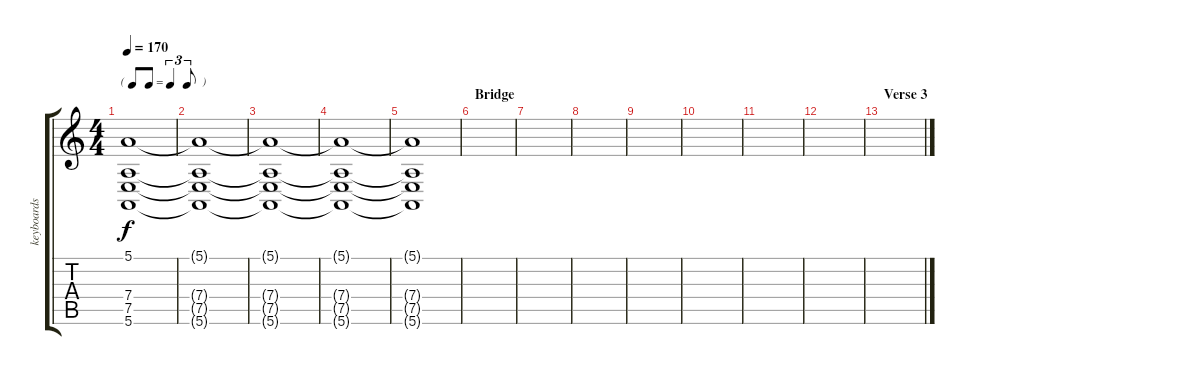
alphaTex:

\track ("keyboards" "keyboards") {instrument stringensemble1}
\staff {score tabs}
\tuning (E4 B3 G3 D3 A2 E2) {hide}
\ts (4 4)
\tf triplet8th
\tempo 170
\clef g2
\ks c
(5.1{t} 7.4{t} 7.5{t} 5.6{t}).1{dy f} |
(5.1{t} 7.4{t} 7.5{t} 5.6{t}).1 |
(5.1{t} 7.4{t} 7.5{t} 5.6{t}).1 |
(5.1{t} 7.4{t} 7.5{t} 5.6{t}).1 |
(5.1{t} 7.4{t} 7.5{t} 5.6{t}).1 |
\section ("" "Bridge")
|
|
|
|
|
|
|
\section ("" "Verse 3")
